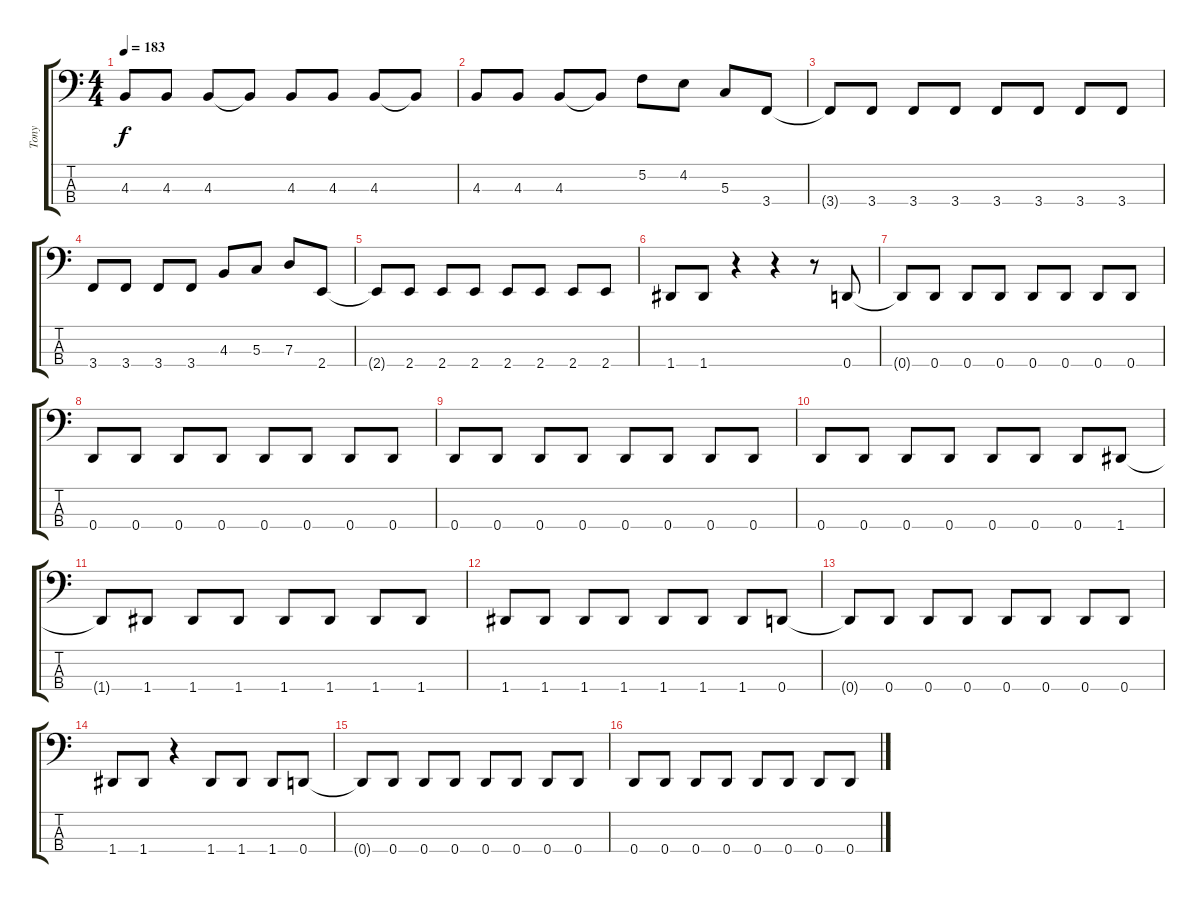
\track ("Tony" "Tony") {instrument electricbasspick}
\staff {score tabs}
\tuning (F2 C2 G1 D1) {hide}
\ts (4 4)
\tempo 183
\clef f4
\ks c
4.3{t}.8{dy f} 4.3.8 4.3.8 4.3{t}.8 4.3.8 4.3.8 4.3.8 4.3{t}.8 |
4.3.8 4.3.8 4.3.8 4.3{t}.8 5.2.8 4.2.8 5.3.8 3.4.8 |
3.4{t}.8 3.4.8 3.4.8 3.4.8 3.4.8 3.4.8 3.4.8 3.4.8 |
3.4.8 3.4.8 3.4.8 3.4.8 4.3.8 5.3.8 7.3.8 2.4.8 |
2.4{t}.8 2.4.8 2.4.8 2.4.8 2.4.8 2.4.8 2.4.8 2.4.8 |
1.4.8 1.4.8 r.4 r.4 r.8 0.4.8 |
0.4{t}.8 0.4.8 0.4.8 0.4.8 0.4.8 0.4.8 0.4.8 0.4.8 |
0.4.8 0.4.8 0.4.8 0.4.8 0.4.8 0.4.8 0.4.8 0.4.8 |
0.4.8 0.4.8 0.4.8 0.4.8 0.4.8 0.4.8 0.4.8 0.4.8 |
0.4.8 0.4.8 0.4.8 0.4.8 0.4.8 0.4.8 0.4.8 1.4.8 |
1.4{t}.8 1.4.8 1.4.8 1.4.8 1.4.8 1.4.8 1.4.8 1.4.8 |
1.4.8 1.4.8 1.4.8 1.4.8 1.4.8 1.4.8 1.4.8 0.4.8 |
0.4{t}.8 0.4.8 0.4.8 0.4.8 0.4.8 0.4.8 0.4.8 0.4.8 |
1.4.8 1.4.8 r.4 1.4.8 1.4.8 1.4.8 0.4.8 |
0.4{t}.8 0.4.8 0.4.8 0.4.8 0.4.8 0.4.8 0.4.8 0.4.8 |
0.4.8 0.4.8 0.4.8 0.4.8 0.4.8 0.4.8 0.4.8 0.4.8
